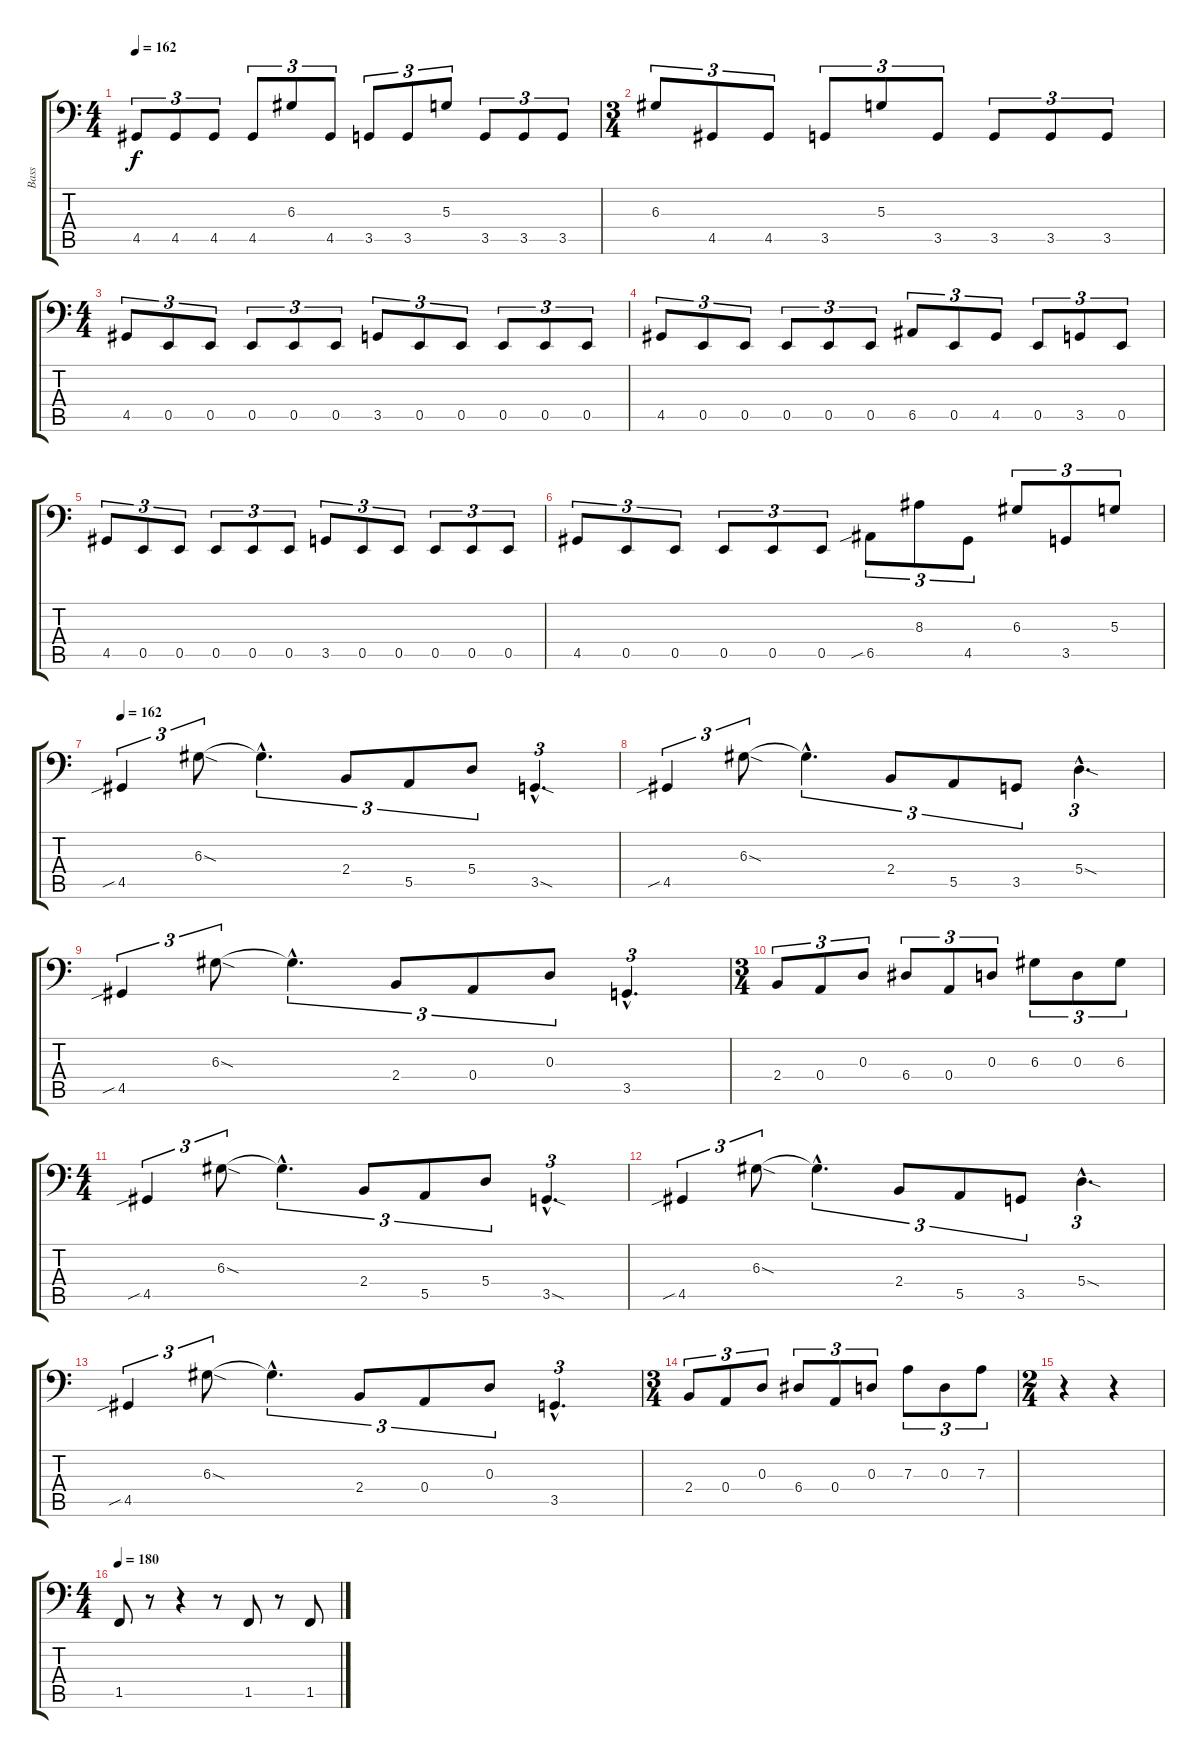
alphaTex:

\track ("Bass" "Bass") {instrument electricbassfinger}
\staff {score tabs}
\tuning (C3 G2 D2 A1 E1 B0) {hide}
\ts (4 4)
\tempo 162
\clef f4
\ks c
4.5.8{tu (3 2) dy f} 4.5.8{tu (3 2)} 4.5.8{tu (3 2)} 4.5.8{tu (3 2)} 6.3.8{tu (3 2)} 4.5.8{tu (3 2)} 3.5.8{tu (3 2)} 3.5.8{tu (3 2)} 5.3.8{tu (3 2)} 3.5.8{tu (3 2)} 3.5.8{tu (3 2)} 3.5.8{tu (3 2)} |
\ts (3 4)
6.3.8{tu (3 2)} 4.5.8{tu (3 2)} 4.5.8{tu (3 2)} 3.5.8{tu (3 2)} 5.3.8{tu (3 2)} 3.5.8{tu (3 2)} 3.5.8{tu (3 2)} 3.5.8{tu (3 2)} 3.5.8{tu (3 2)} |
\ts (4 4)
4.5.8{tu (3 2)} 0.5.8{tu (3 2)} 0.5.8{tu (3 2)} 0.5.8{tu (3 2)} 0.5.8{tu (3 2)} 0.5.8{tu (3 2)} 3.5.8{tu (3 2)} 0.5.8{tu (3 2)} 0.5.8{tu (3 2)} 0.5.8{tu (3 2)} 0.5.8{tu (3 2)} 0.5.8{tu (3 2)} |
4.5.8{tu (3 2)} 0.5.8{tu (3 2)} 0.5.8{tu (3 2)} 0.5.8{tu (3 2)} 0.5.8{tu (3 2)} 0.5.8{tu (3 2)} 6.5.8{tu (3 2)} 0.5.8{tu (3 2)} 4.5.8{tu (3 2)} 0.5.8{tu (3 2)} 3.5.8{tu (3 2)} 0.5.8{tu (3 2)} |
4.5.8{tu (3 2)} 0.5.8{tu (3 2)} 0.5.8{tu (3 2)} 0.5.8{tu (3 2)} 0.5.8{tu (3 2)} 0.5.8{tu (3 2)} 3.5.8{tu (3 2)} 0.5.8{tu (3 2)} 0.5.8{tu (3 2)} 0.5.8{tu (3 2)} 0.5.8{tu (3 2)} 0.5.8{tu (3 2)} |
4.5.8{tu (3 2)} 0.5.8{tu (3 2)} 0.5.8{tu (3 2)} 0.5.8{tu (3 2)} 0.5.8{tu (3 2)} 0.5.8{tu (3 2)} 6.5{sib}.8{tu (3 2)} 8.3.8{tu (3 2)} 4.5.8{tu (3 2)} 6.3.8{tu (3 2)} 3.5.8{tu (3 2)} 5.3.8{tu (3 2)} |
\tempo 162
4.5{sib}.4{tu (3 2)} 6.3{sod}.8{tu (3 2)} 6.3{hac t}.4{d tu (3 2)} 2.4.8{tu (3 2)} 5.5.8{tu (3 2)} 5.4.8{tu (3 2)} 3.5{sod hac}.4{d tu (3 2)} |
4.5{sib}.4{tu (3 2)} 6.3{sod}.8{tu (3 2)} 6.3{hac t}.4{d tu (3 2)} 2.4.8{tu (3 2)} 5.5.8{tu (3 2)} 3.5.8{tu (3 2)} 5.4{sod hac}.4{d tu (3 2)} |
4.5{sib}.4{tu (3 2)} 6.3{sod}.8{tu (3 2)} 6.3{hac t}.4{d tu (3 2)} 2.4.8{tu (3 2)} 0.4.8{tu (3 2)} 0.3.8{tu (3 2)} 3.5{hac}.4{d tu (3 2)} |
\ts (3 4)
2.4.8{tu (3 2)} 0.4.8{tu (3 2)} 0.3.8{tu (3 2)} 6.4.8{tu (3 2)} 0.4.8{tu (3 2)} 0.3.8{tu (3 2)} 6.3.8{tu (3 2)} 0.3.8{tu (3 2)} 6.3.8{tu (3 2)} |
\ts (4 4)
4.5{sib}.4{tu (3 2)} 6.3{sod}.8{tu (3 2)} 6.3{hac t}.4{d tu (3 2)} 2.4.8{tu (3 2)} 5.5.8{tu (3 2)} 5.4.8{tu (3 2)} 3.5{sod hac}.4{d tu (3 2)} |
4.5{sib}.4{tu (3 2)} 6.3{sod}.8{tu (3 2)} 6.3{hac t}.4{d tu (3 2)} 2.4.8{tu (3 2)} 5.5.8{tu (3 2)} 3.5.8{tu (3 2)} 5.4{sod hac}.4{d tu (3 2)} |
4.5{sib}.4{tu (3 2)} 6.3{sod}.8{tu (3 2)} 6.3{hac t}.4{d tu (3 2)} 2.4.8{tu (3 2)} 0.4.8{tu (3 2)} 0.3.8{tu (3 2)} 3.5{hac}.4{d tu (3 2)} |
\ts (3 4)
2.4.8{tu (3 2)} 0.4.8{tu (3 2)} 0.3.8{tu (3 2)} 6.4.8{tu (3 2)} 0.4.8{tu (3 2)} 0.3.8{tu (3 2)} 7.3.8{tu (3 2)} 0.3.8{tu (3 2)} 7.3.8{tu (3 2)} |
\ts (2 4)
r.4 r.4 |
\ts (4 4)
\tempo 180
1.5.8 r.8 r.4 r.8 1.5.8 r.8 1.5.8
